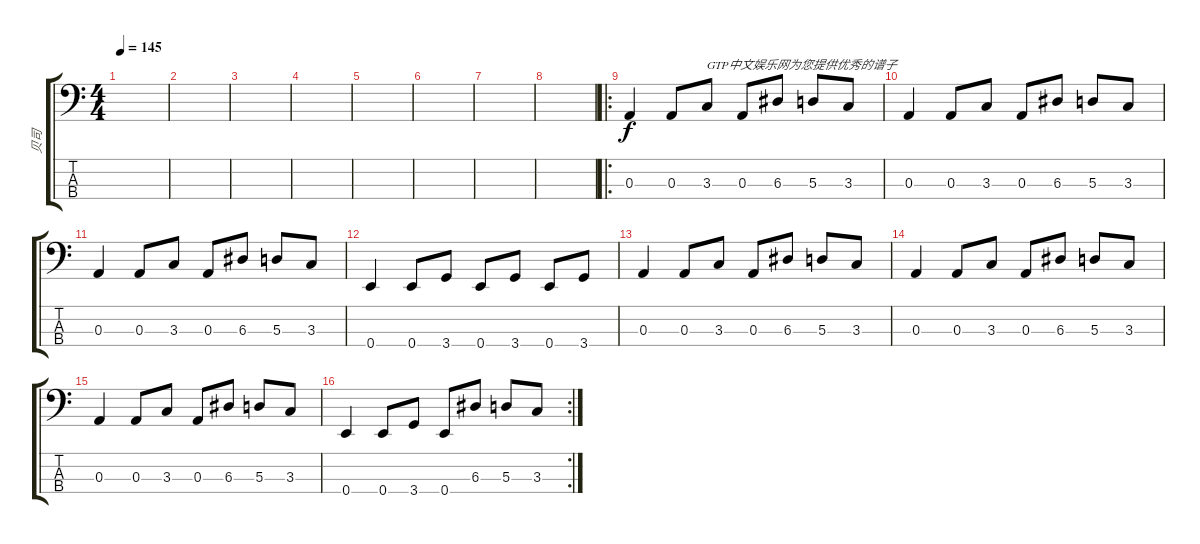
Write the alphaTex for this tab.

\track ("贝司" "贝司") {instrument electricbasspick}
\staff {score tabs}
\tuning (G2 D2 A1 E1) {hide}
\ts (4 4)
\tempo 145
\clef f4
\ks c
|
|
|
|
|
|
|
|
\ro
0.3.4 0.3.8 3.3.8{txt "GTP中文娱乐网为您提供优秀的谱子"} 0.3.8 6.3.8 5.3.8 3.3.8 |
0.3.4 0.3.8 3.3.8 0.3.8 6.3.8 5.3.8 3.3.8 |
0.3.4 0.3.8 3.3.8 0.3.8 6.3.8 5.3.8 3.3.8 |
0.4.4 0.4.8 3.4.8 0.4.8 3.4.8 0.4.8 3.4.8 |
0.3.4 0.3.8 3.3.8 0.3.8 6.3.8 5.3.8 3.3.8 |
0.3.4 0.3.8 3.3.8 0.3.8 6.3.8 5.3.8 3.3.8 |
0.3.4 0.3.8 3.3.8 0.3.8 6.3.8 5.3.8 3.3.8 |
\rc 2
0.4.4 0.4.8 3.4.8 0.4.8 6.3.8 5.3.8 3.3.8
